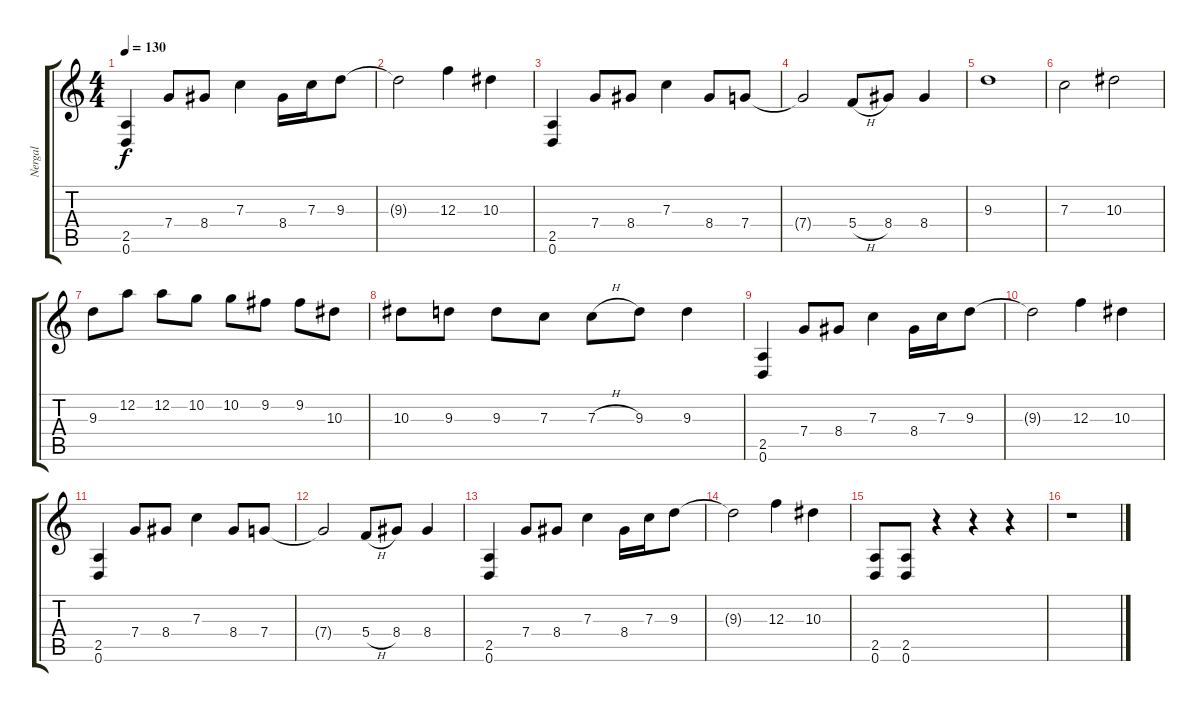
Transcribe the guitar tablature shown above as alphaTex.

\track ("Nergal" "Nergal") {instrument distortionguitar}
\staff {score tabs}
\tuning (D4 A3 F3 C3 G2 D2) {hide}
\ts (4 4)
\tempo 130
\clef g2
\ks c
(2.5 0.6).4{dy f} 7.4.8 8.4.8 7.3.4 8.4.16 7.3.16 9.3.8 |
9.3{t}.2 12.3.4 10.3.4 |
(2.5 0.6).4 7.4.8 8.4.8 7.3.4 8.4.8 7.4.8 |
7.4{t}.2 5.4{h}.8 8.4.8 8.4.4 |
9.3.1 |
7.3.2 10.3.2 |
9.3.8 12.2.8 12.2.8 10.2.8 10.2.8 9.2.8 9.2.8 10.3.8 |
10.3.8 9.3.8 9.3.8 7.3.8 7.3{h}.8 9.3.8 9.3.4 |
(2.5 0.6).4 7.4.8 8.4.8 7.3.4 8.4.16 7.3.16 9.3.8 |
9.3{t}.2 12.3.4 10.3.4 |
(2.5 0.6).4 7.4.8 8.4.8 7.3.4 8.4.8 7.4.8 |
7.4{t}.2 5.4{h}.8 8.4.8 8.4.4 |
(2.5 0.6).4 7.4.8 8.4.8 7.3.4 8.4.16 7.3.16 9.3.8 |
9.3{t}.2 12.3.4 10.3.4 |
(2.5 0.6).8 (2.5 0.6).8 r.4 r.4 r.4 |
r.1
